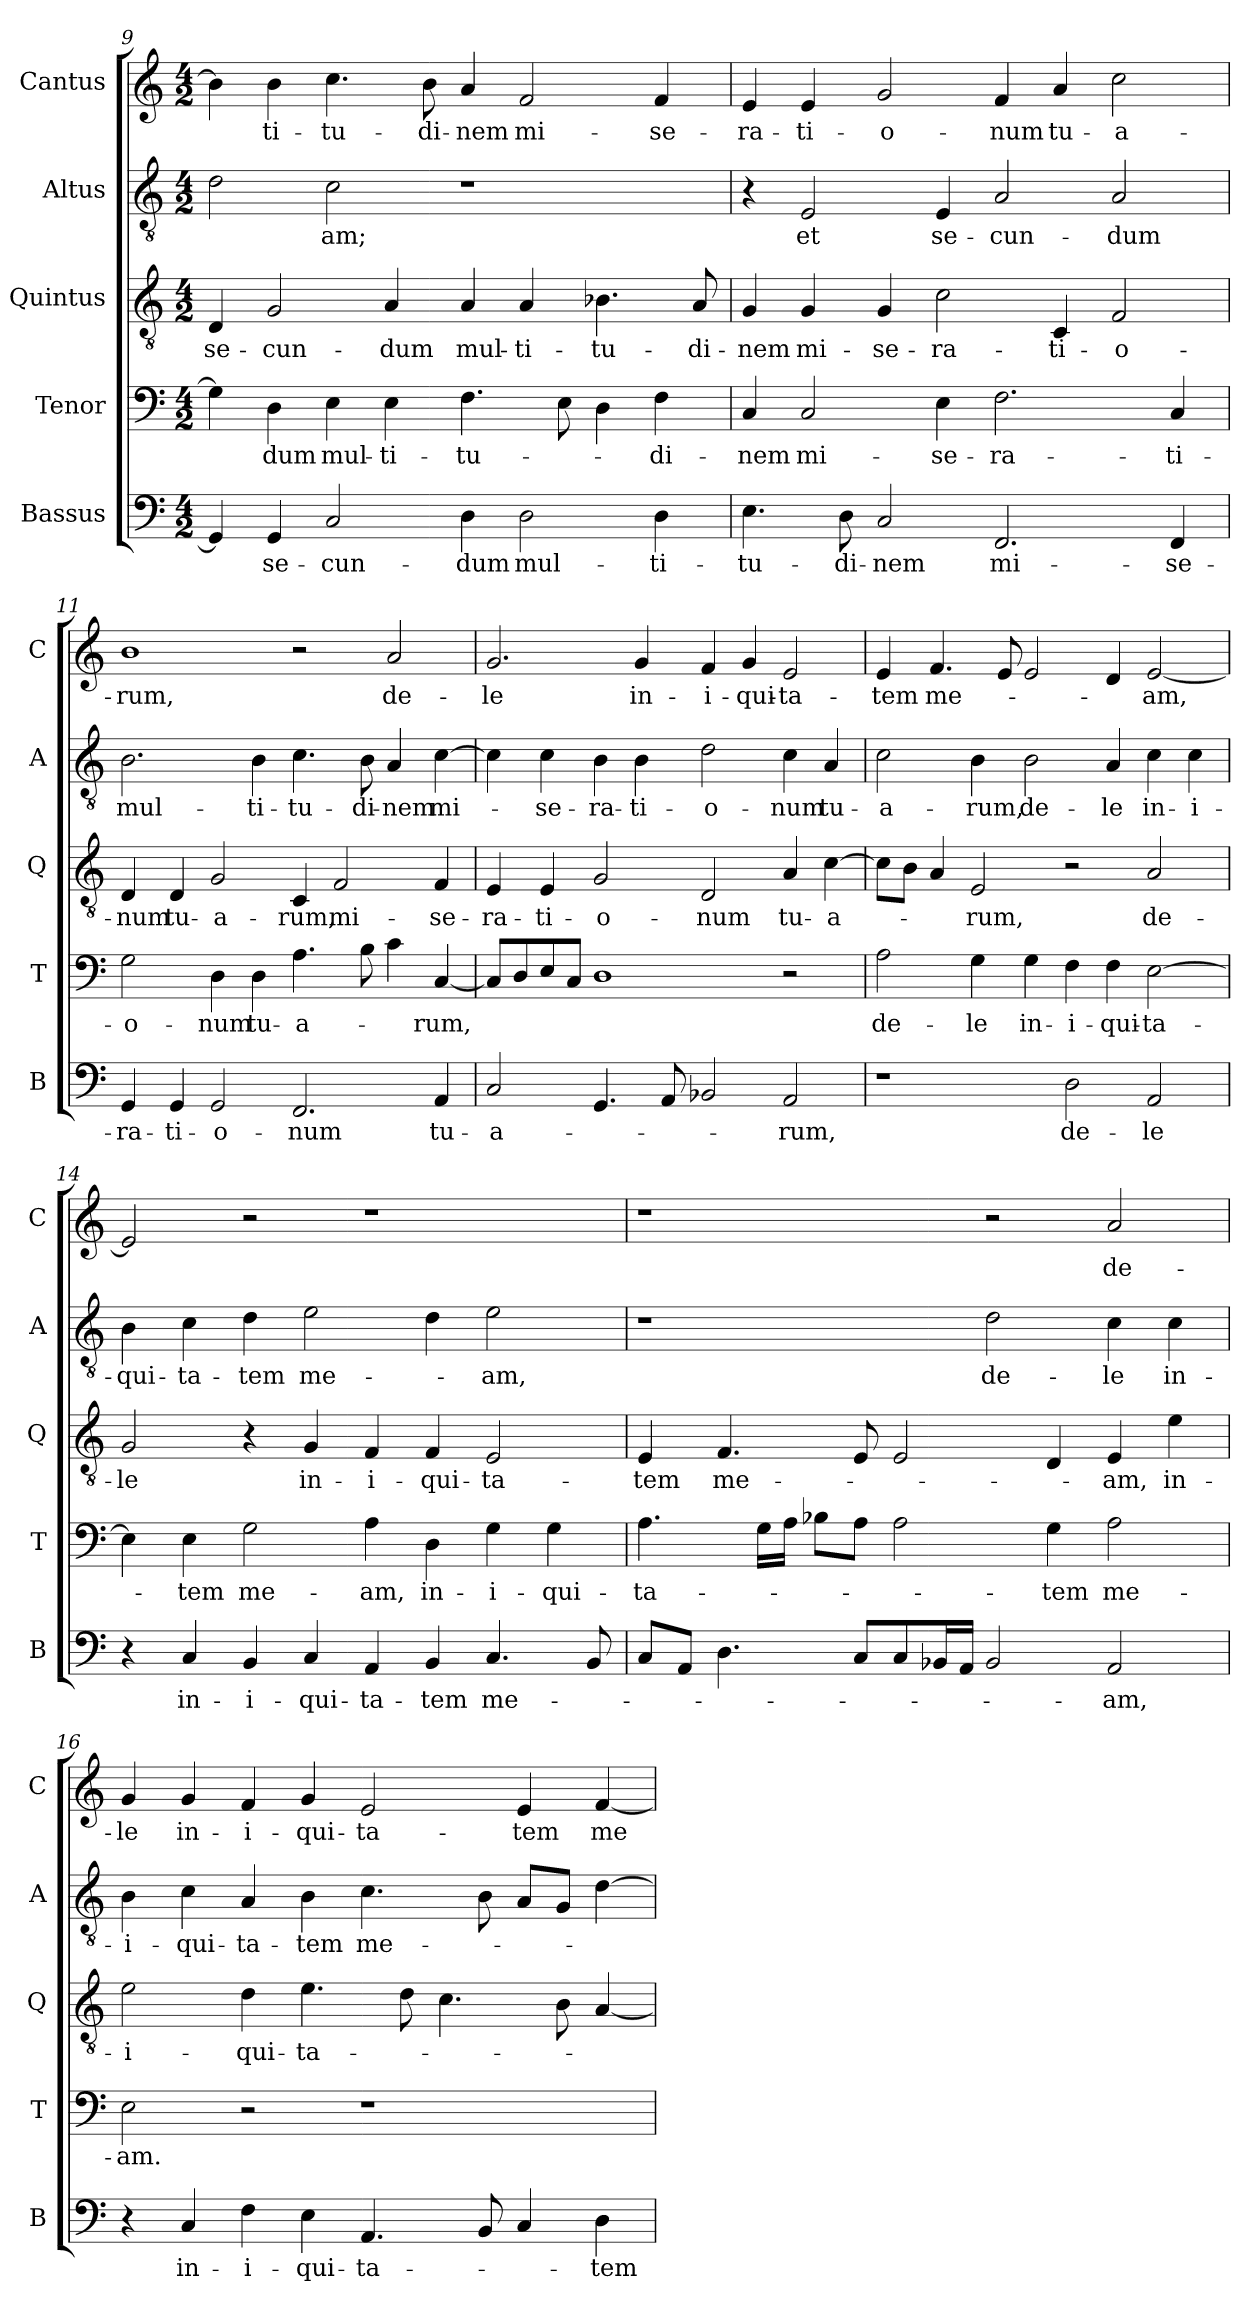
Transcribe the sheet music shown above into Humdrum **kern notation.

**kern	**text	**kern	**text	**kern	**text	**kern	**text	**kern	**text
*part5	*part5	*part4	*part4	*part3	*part3	*part2	*part2	*part1	*part1
*staff5	*staff5	*staff4	*staff4	*staff3	*staff3	*staff2	*staff2	*staff1	*staff1
*I"Bassus	*	*I"Tenor	*	*I"Quintus	*	*I"Altus	*	*I"Cantus	*
*I'B	*	*I'T	*	*I'Q	*	*I'A	*	*I'C	*
*clefF4	*	*clefF4	*	*clefGv2	*	*clefGv2	*	*clefG2	*
*k[]	*	*k[]	*	*k[]	*	*k[]	*	*k[]	*
*C:	*	*C:	*	*C:	*	*C:	*	*C:	*
*M4/2	*	*M4/2	*	*M4/2	*	*M4/2	*	*M4/2	*
=9	=9	=9	=9	=9	=9	=9	=9	=9	=9
!	!	!	!	!	!LO:LY:b	!	!	!	!
4GG/]	.	4G\]	.	4D/	se-	2d\	.	4b\]	.
!	!LO:LY:b	!	!LO:LY:b	!	!LO:LY:b	!	!	!	!LO:LY:b
4GG/	se-	4D\	-dum	2G/	-cun-	.	.	4b\	-ti-
!	!LO:LY:b	!	!LO:LY:b	!	!	!	!LO:LY:b	!	!LO:LY:b
2C/	-cun-	4E\	mul-	.	.	2c\	-am;	4.cc\	-tu-
!	!	!	!LO:LY:b	!	!LO:LY:b	!	!	!	!
.	.	4E\	-ti-	4A/	-dum	.	.	.	.
!	!	!	!	!	!	!	!	!	!LO:LY:b
.	.	.	.	.	.	.	.	8b\	-di-
!	!LO:LY:b	!	!LO:LY:b	!	!LO:LY:b	!	!	!	!LO:LY:b
4D\	-dum	4.F\	-tu-	4A/	mul-	1r	.	4a/	-nem
!	!LO:LY:b	!	!	!	!LO:LY:b	!	!	!	!LO:LY:b
2D\	mul-	.	.	4A/	-ti-	.	.	2f/	mi-
.	.	8E\	.	.	.	.	.	.	.
!	!	!	!	!	!LO:LY:b	!	!	!	!
.	.	4D\	.	4.B-X\	-tu-	.	.	.	.
!	!LO:LY:b	!	!LO:LY:b	!	!	!	!	!	!LO:LY:b
4D\	-ti-	4F\	-di-	.	.	.	.	4f/	-se-
!	!	!	!	!	!LO:LY:b	!	!	!	!
.	.	.	.	8A/	-di-	.	.	.	.
!!LO:PB:g=z
=10	=10	=10	=10	=10	=10	=10	=10	=10	=10
!	!LO:LY:b	!	!LO:LY:b	!	!LO:LY:b	!	!	!	!LO:LY:b
4.E\	-tu-	4C/	-nem	4G/	-nem	4r	.	4e/	-ra-
!	!	!	!LO:LY:b	!	!LO:LY:b	!	!LO:LY:b	!	!LO:LY:b
.	.	2C/	mi-	4G/	mi-	2E/	et	4e/	-ti-
!	!LO:LY:b	!	!	!	!	!	!	!	!
8D\	-di-	.	.	.	.	.	.	.	.
!	!LO:LY:b	!	!	!	!LO:LY:b	!	!	!	!LO:LY:b
2C/	-nem	.	.	4G/	-se-	.	.	2g/	-o-
!	!	!	!LO:LY:b	!	!LO:LY:b	!	!LO:LY:b	!	!
.	.	4E\	-se-	2c\	-ra-	4E/	se-	.	.
!	!LO:LY:b	!	!LO:LY:b	!	!	!	!LO:LY:b	!	!LO:LY:b
2.FF/	mi-	2.F\	-ra-	.	.	2A/	-cun-	4f/	-num
!	!	!	!	!	!LO:LY:b	!	!	!	!LO:LY:b
.	.	.	.	4C/	-ti-	.	.	4a/	tu-
!	!	!	!	!	!LO:LY:b	!	!LO:LY:b	!	!LO:LY:b
.	.	.	.	2F/	-o-	2A/	-dum	2cc\	-a-
!	!LO:LY:b	!	!LO:LY:b	!	!	!	!	!	!
4FF/	-se-	4C/	-ti-	.	.	.	.	.	.
=11	=11	=11	=11	=11	=11	=11	=11	=11	=11
!	!LO:LY:b	!	!LO:LY:b	!	!LO:LY:b	!	!LO:LY:b	!	!LO:LY:b
4GG/	-ra-	2G\	-o-	4D/	-num	2.B\	mul-	1b	-rum,
!	!LO:LY:b	!	!	!	!LO:LY:b	!	!	!	!
4GG/	-ti-	.	.	4D/	tu-	.	.	.	.
!	!LO:LY:b	!	!LO:LY:b	!	!LO:LY:b	!	!	!	!
2GG/	-o-	4D\	-num	2G/	-a-	.	.	.	.
!	!	!	!LO:LY:b	!	!	!	!LO:LY:b	!	!
.	.	4D\	tu-	.	.	4B\	-ti-	.	.
!	!LO:LY:b	!	!LO:LY:b	!	!LO:LY:b	!	!LO:LY:b	!	!
2.FF/	-num	4.A\	-a-	4C/	-rum,	4.c\	-tu-	2r	.
!	!	!	!	!	!LO:LY:b	!	!	!	!
.	.	.	.	2F/	mi-	.	.	.	.
!	!	!	!	!	!	!	!LO:LY:b	!	!
.	.	8B\	.	.	.	8B\	-di-	.	.
!	!	!	!	!	!	!	!LO:LY:b	!	!LO:LY:b
.	.	4c\	.	.	.	4A/	-nem	2a/	de-
!	!LO:LY:b	!	!LO:LY:b	!	!LO:LY:b	!	!LO:LY:b	!	!
4AA/	tu-	[4C/	-rum,	4F/	-se-	[4c\	mi-	.	.
=12	=12	=12	=12	=12	=12	=12	=12	=12	=12
!	!LO:LY:b	!	!	!	!LO:LY:b	!	!	!	!LO:LY:b
2C/	-a-	8C/L]	.	4E/	-ra-	4c\]	.	2.g/	-le
.	.	8D/	.	.	.	.	.	.	.
!	!	!	!	!	!LO:LY:b	!	!LO:LY:b	!	!
.	.	8E/	.	4E/	-ti-	4c\	-se-	.	.
.	.	8C/J	.	.	.	.	.	.	.
!	!	!	!	!	!LO:LY:b	!	!LO:LY:b	!	!
4.GG/	.	1D	.	2G/	-o-	4B\	-ra-	.	.
!	!	!	!	!	!	!	!LO:LY:b	!	!LO:LY:b
.	.	.	.	.	.	4B\	-ti-	4g/	in-
8AA/	.	.	.	.	.	.	.	.	.
!	!	!	!	!	!LO:LY:b	!	!LO:LY:b	!	!LO:LY:b
2BB-X/	.	.	.	2D/	-num	2d\	-o-	4f/	-i-
!	!	!	!	!	!	!	!	!	!LO:LY:b
.	.	.	.	.	.	.	.	4g/	-qui-
!	!LO:LY:b	!	!	!	!LO:LY:b	!	!LO:LY:b	!	!LO:LY:b
2AA/	-rum,	2r	.	4A/	tu-	4c\	-num	2e/	-ta-
!	!	!	!	!	!LO:LY:b	!	!LO:LY:b	!	!
.	.	.	.	[4c\	-a-	4A/	tu-	.	.
!!LO:LB:g=z
=13	=13	=13	=13	=13	=13	=13	=13	=13	=13
!	!	!	!LO:LY:b	!	!	!	!LO:LY:b	!	!LO:LY:b
1r	.	2A\	de-	8c\L]	.	2c\	-a-	4e/	-tem
.	.	.	.	8B\J	.	.	.	.	.
!	!	!	!	!	!	!	!	!	!LO:LY:b
.	.	.	.	4A/	.	.	.	4.f/	me-
!	!	!	!LO:LY:b	!	!LO:LY:b	!	!LO:LY:b	!	!
.	.	4G\	-le	2E/	-rum,	4B\	-rum,	.	.
.	.	.	.	.	.	.	.	8e/	.
!	!	!	!LO:LY:b	!	!	!	!LO:LY:b	!	!
.	.	4G\	in-	.	.	2B\	de-	2e/	.
!	!LO:LY:b	!	!LO:LY:b	!	!	!	!	!	!
2D\	de-	4F\	-i-	2r	.	.	.	.	.
!	!	!	!LO:LY:b	!	!	!	!LO:LY:b	!	!
.	.	4F\	-qui-	.	.	4A/	-le	4d/	.
!	!LO:LY:b	!	!LO:LY:b	!	!LO:LY:b	!	!LO:LY:b	!	!LO:LY:b
2AA/	-le	[2E\	-ta-	2A/	de-	4c\	in-	[2e/	-am,
!	!	!	!	!	!	!	!LO:LY:b	!	!
.	.	.	.	.	.	4c\	-i-	.	.
=14	=14	=14	=14	=14	=14	=14	=14	=14	=14
!	!	!	!	!	!LO:LY:b	!	!LO:LY:b	!	!
4r	.	4E\]	.	2G/	-le	4B\	-qui-	2e/]	.
!	!LO:LY:b	!	!LO:LY:b	!	!	!	!LO:LY:b	!	!
4C/	in-	4E\	-tem	.	.	4c\	-ta-	.	.
!	!LO:LY:b	!	!LO:LY:b	!	!	!	!LO:LY:b	!	!
4BB/	-i-	2G\	me-	4r	.	4d\	-tem	2r	.
!	!LO:LY:b	!	!	!	!LO:LY:b	!	!LO:LY:b	!	!
4C/	-qui-	.	.	4G/	in-	2e\	me-	.	.
!	!LO:LY:b	!	!LO:LY:b	!	!LO:LY:b	!	!	!	!
4AA/	-ta-	4A\	-am,	4F/	-i-	.	.	1r	.
!	!LO:LY:b	!	!LO:LY:b	!	!LO:LY:b	!	!	!	!
4BB/	-tem	4D\	in-	4F/	-qui-	4d\	.	.	.
!	!LO:LY:b	!	!LO:LY:b	!	!LO:LY:b	!	!LO:LY:b	!	!
4.C/	me-	4G\	-i-	2E/	-ta-	2e\	-am,	.	.
!	!	!	!LO:LY:b	!	!	!	!	!	!
.	.	4G\	-qui-	.	.	.	.	.	.
8BB/	.	.	.	.	.	.	.	.	.
=15	=15	=15	=15	=15	=15	=15	=15	=15	=15
!	!	!	!LO:LY:b	!	!LO:LY:b	!	!	!	!
8C/L	.	4.A\	-ta-	4E/	-tem	1r	.	1r	.
8AA/J	.	.	.	.	.	.	.	.	.
!	!	!	!	!	!LO:LY:b	!	!	!	!
4.D\	.	.	.	4.F/	me-	.	.	.	.
.	.	16G\LL	.	.	.	.	.	.	.
.	.	16A\JJ	.	.	.	.	.	.	.
.	.	8B-X\L	.	.	.	.	.	.	.
8C/L	.	8A\J	.	8E/	.	.	.	.	.
8C/	.	2A\	.	2E/	.	.	.	.	.
16BB-X/L	.	.	.	.	.	.	.	.	.
16AA/JJ	.	.	.	.	.	.	.	.	.
!	!	!	!	!	!	!	!LO:LY:b	!	!
2BB-/	.	.	.	.	.	2d\	de-	2r	.
!	!	!	!LO:LY:b	!	!	!	!	!	!
.	.	4G\	-tem	4D/	.	.	.	.	.
!	!LO:LY:b	!	!LO:LY:b	!	!LO:LY:b	!	!LO:LY:b	!	!LO:LY:b
2AA/	-am,	2A\	me-	4E/	-am,	4c\	-le	2a/	de-
!	!	!	!	!	!LO:LY:b	!	!LO:LY:b	!	!
.	.	.	.	4e\	in-	4c\	in-	.	.
!!LO:LB:g=z
=16	=16	=16	=16	=16	=16	=16	=16	=16	=16
!	!	!	!LO:LY:b	!	!LO:LY:b	!	!LO:LY:b	!	!LO:LY:b
4r	.	2E\	-am.	2e\	-i-	4B\	-i-	4g/	-le
!	!LO:LY:b	!	!	!	!	!	!LO:LY:b	!	!LO:LY:b
4C/	in-	.	.	.	.	4c\	-qui-	4g/	in-
!	!LO:LY:b	!	!	!	!LO:LY:b	!	!LO:LY:b	!	!LO:LY:b
4F\	-i-	2r	.	4d\	-qui-	4A/	-ta-	4f/	-i-
!	!LO:LY:b	!	!	!	!LO:LY:b	!	!LO:LY:b	!	!LO:LY:b
4E\	-qui-	.	.	4.e\	-ta-	4B\	-tem	4g/	-qui-
!	!LO:LY:b	!	!	!	!	!	!LO:LY:b	!	!LO:LY:b
4.AA/	-ta-	1r	.	.	.	4.c\	me-	2e/	-ta-
.	.	.	.	8d\	.	.	.	.	.
.	.	.	.	4.c\	.	.	.	.	.
8BB/	.	.	.	.	.	8B\	.	.	.
!	!	!	!	!	!	!	!	!	!LO:LY:b
4C/	.	.	.	.	.	8A/L	.	4e/	-tem
.	.	.	.	8B\	.	8G/J	.	.	.
!	!LO:LY:b	!	!	!	!	!	!	!	!LO:LY:b
4D\	-tem	.	.	[4A/	.	[4d\	.	[4f/	me-
=	=	=	=	=	=	=	=	=	=
*-	*-	*-	*-	*-	*-	*-	*-	*-	*-
